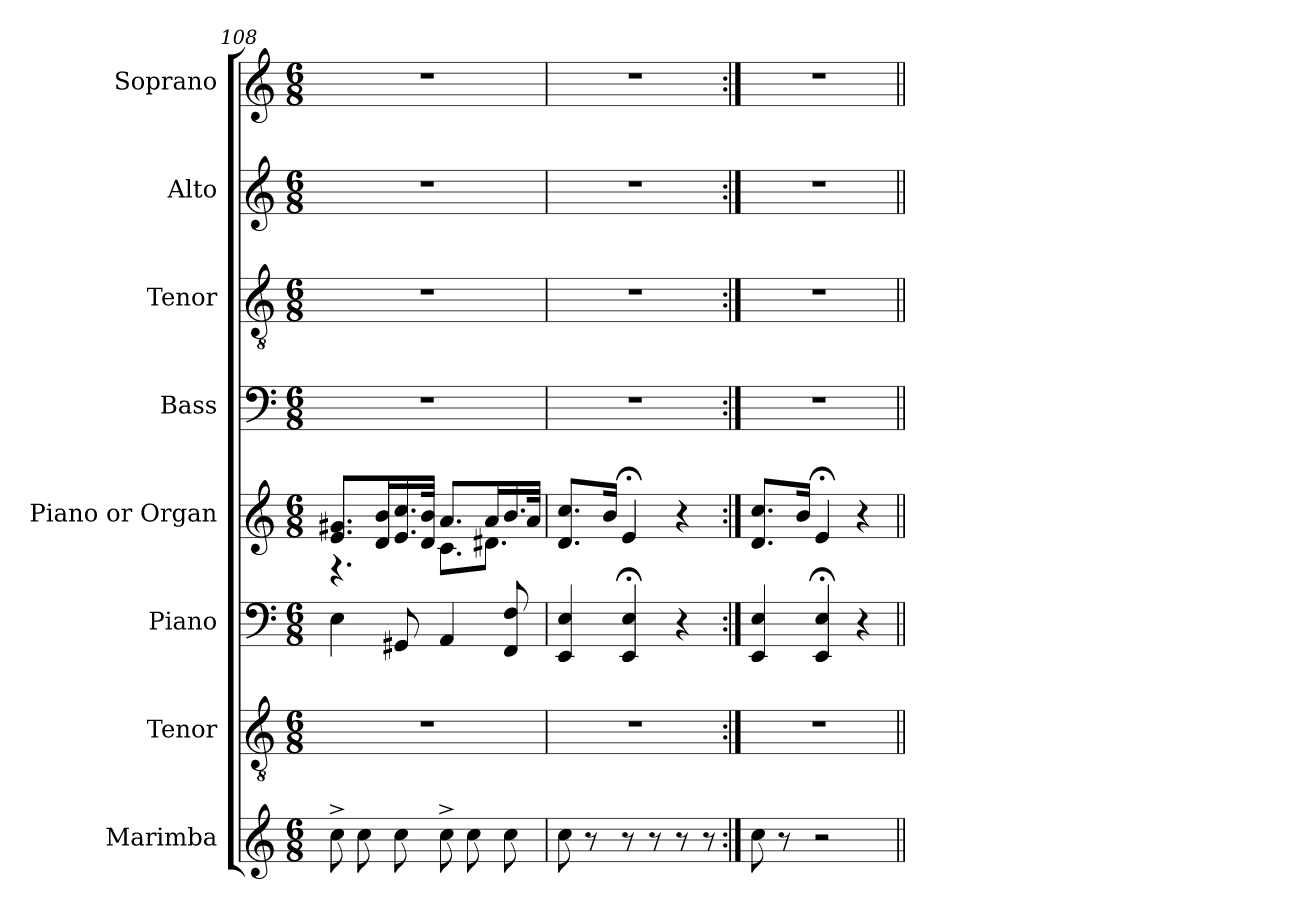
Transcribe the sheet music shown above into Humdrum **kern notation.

**kern	**kern	**kern	**kern	**kern	**kern	**kern	**kern
*part8	*part7	*part6	*part5	*part4	*part3	*part2	*part1
*staff8	*staff7	*staff6	*staff5	*staff4	*staff3	*staff2	*staff1
*I"Marimba	*I"Tenor	*I"Piano	*I"Piano or Organ	*I"Bass	*I"Tenor	*I"Alto	*I"Soprano
*I'Mrm.	*I'T.	*I'Pno	*I'Pno/ Org	*I'B.	*I'T.	*I'A.	*I'S.
*clefG2	*clefGv2	*clefF4	*clefG2	*clefF4	*clefGv2	*clefG2	*clefG2
*k[]	*k[]	*k[]	*k[]	*k[]	*k[]	*k[]	*k[]
*M6/8	*M6/8	*M6/8	*M6/8	*M6/8	*M6/8	*M6/8	*M6/8
=108	=108	=108	=108	=108	=108	=108	=108
*	*	*	*^	*	*	*	*
8cc^\	2.r	4E\	8.e/ 8.g#X/L	4.r	2.r	2.r	2.r	2.r
8cc\	.	.	.	.	.	.	.	.
.	.	.	16d/ 16b/L	.	.	.	.	.
8cc\	.	8GG#X/	16.e/ 16.cc/	.	.	.	.	.
.	.	.	32d/ 32b/JJk	.	.	.	.	.
8cc^\	.	4AA/	8.a/L	8.c\L	.	.	.	.
8cc\	.	.	.	.	.	.	.	.
.	.	.	16a/L	8.d#X\J	.	.	.	.
8cc\	.	8FF/ 8F/	16.b/	.	.	.	.	.
.	.	.	32a/JJk	.	.	.	.	.
*	*	*	*v	*v	*	*	*	*
=109	=109	=109	=109	=109	=109	=109	=109
8cc\	2.r	4EE/ 4E/	8.d/ 8.cc/L	2.r	2.r	2.r	2.r
8r	.	.	.	.	.	.	.
.	.	.	16b/Jk	.	.	.	.
8r	.	4EE/;< 4E/;<	4e;</	.	.	.	.
8r	.	.	.	.	.	.	.
8r	.	4r	4r	.	.	.	.
8r	.	.	.	.	.	.	.
=110:|!	=110:|!	=110:|!	=110:|!	=110:|!	=110:|!	=110:|!	=110:|!
8cc\	2.r	4EE/ 4E/	8.d/ 8.cc/L	2.r	2.r	2.r	2.r
8r	.	.	.	.	.	.	.
.	.	.	16b/Jk	.	.	.	.
2r	.	4EE/;< 4E/;<	4e;</	.	.	.	.
.	.	4r	4r	.	.	.	.
=||	=||	=||	=||	=||	=||	=||	=||
*-	*-	*-	*-	*-	*-	*-	*-
